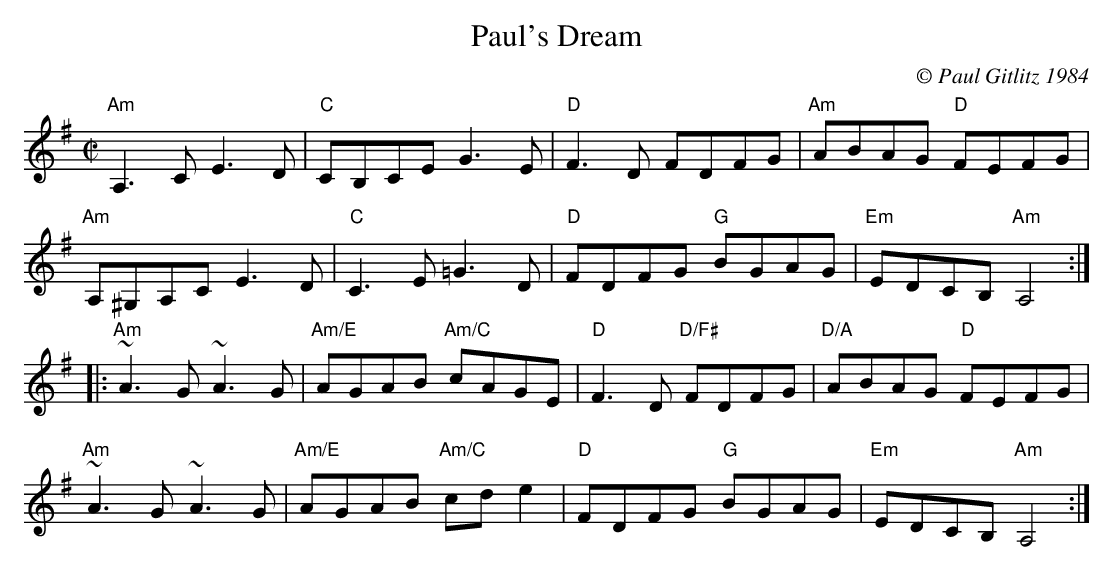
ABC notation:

X:1
T:Paul's Dream
M:C|
L:1/8
C:© Paul Gitlitz 1984
K:G
"Am"A,3C E3D|"C"CB,CE G3E|"D"F3D FDFG|"Am"ABAG "D"FEFG|!
"Am"A,^G,A,C E3D|"C"C3E =G3D|"D"FDFG "G"BGAG|"Em"EDCB, "Am"A,4:|!
|:"Am"~A3G~A3G|"Am/E"AGAB "Am/C"cAGE|"D"F3D "D/F#"FDFG|"D/A"ABAG "D"FEFG|!
"Am"~A3G~A3G|"Am/E"AGAB "Am/C"cde2|"D"FDFG "G"BGAG|"Em"EDCB, "Am"A,4:|]
